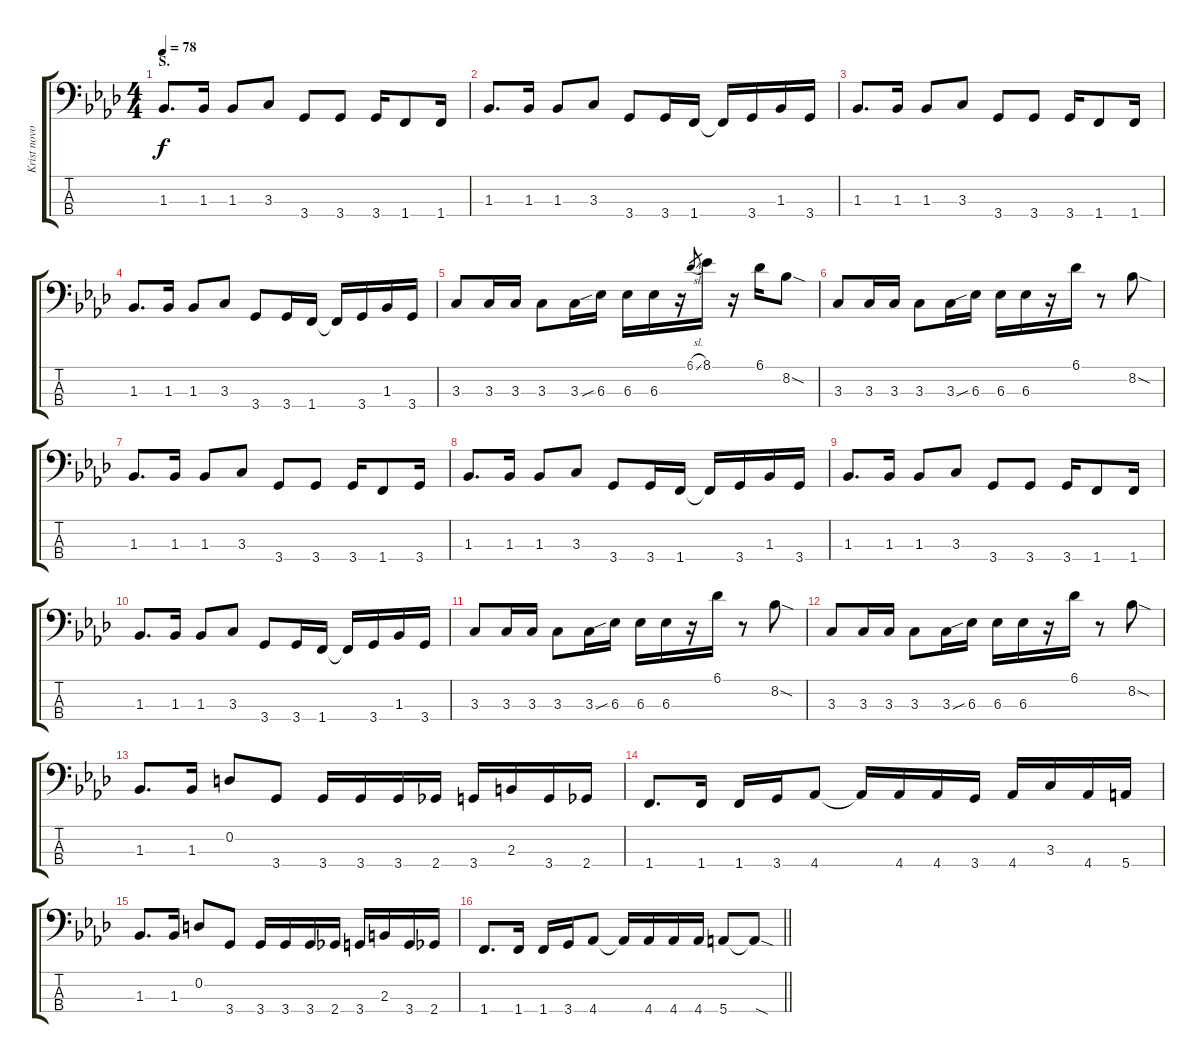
\track ("Krist novoselic" "Krist novo") {instrument electricbasspick}
\staff {score tabs}
\tuning (G2 D2 A1 E1) {hide}
\ts (4 4)
\section ("" "S.")
\tempo 78
\clef f4
\ks ab
1.3.8{d dy f} 1.3.16 1.3.8 3.3.8 3.4.8 3.4.8 3.4.16 1.4.8 1.4.16 |
1.3.8{d} 1.3.16 1.3.8 3.3.8 3.4.8 3.4.16 1.4.16 1.4{t}.16 3.4.16 1.3.16 3.4.16 |
1.3.8{d} 1.3.16 1.3.8 3.3.8 3.4.8 3.4.8 3.4.16 1.4.8 1.4.16 |
1.3.8{d} 1.3.16 1.3.8 3.3.8 3.4.8 3.4.16 1.4.16 1.4{t}.16 3.4.16 1.3.16 3.4.16 |
3.3.8 3.3.16 3.3.16 3.3.8 3.3.16 6.3{sib}.16 6.3.16 6.3.16 r.16 6.1{sl}.8{gr} 8.1.16 r.16 6.1.16 8.2{sod}.8 |
3.3.8 3.3.16 3.3.16 3.3.8 3.3.16 6.3{sib}.16 6.3.16 6.3.16 r.16 6.1.16 r.8 8.2{sod}.8 |
1.3.8{d} 1.3.16 1.3.8 3.3.8 3.4.8 3.4.8 3.4.16 1.4.8 3.4.16 |
1.3.8{d} 1.3.16 1.3.8 3.3.8 3.4.8 3.4.16 1.4.16 1.4{t}.16 3.4.16 1.3.16 3.4.16 |
1.3.8{d} 1.3.16 1.3.8 3.3.8 3.4.8 3.4.8 3.4.16 1.4.8 1.4.16 |
1.3.8{d} 1.3.16 1.3.8 3.3.8 3.4.8 3.4.16 1.4.16 1.4{t}.16 3.4.16 1.3.16 3.4.16 |
3.3.8 3.3.16 3.3.16 3.3.8 3.3.16 6.3{sib}.16 6.3.16 6.3.16 r.16 6.1.16 r.8 8.2{sod}.8 |
3.3.8 3.3.16 3.3.16 3.3.8 3.3.16 6.3{sib}.16 6.3.16 6.3.16 r.16 6.1.16 r.8 8.2{sod}.8 |
1.3.8{d} 1.3.16 0.2.8 3.4.8 3.4.16 3.4.16 3.4.16 2.4.16 3.4.16 2.3.16 3.4.16 2.4.16 |
1.4.8{d} 1.4.16 1.4.16 3.4.16 4.4.8 4.4{t}.16 4.4.16 4.4.16 3.4.16 4.4.16 3.3.16 4.4.16 5.4.16 |
1.3.8{d} 1.3.16 0.2.8 3.4.8 3.4.16 3.4.16 3.4.16 2.4.16 3.4.16 2.3.16 3.4.16 2.4.16 |
\barLineRight lightlight
1.4.8{d} 1.4.16 1.4.16 3.4.16 4.4.8 4.4{t}.16 4.4.16 4.4.16 4.4.16 5.4.8 5.4{sod t}.8
